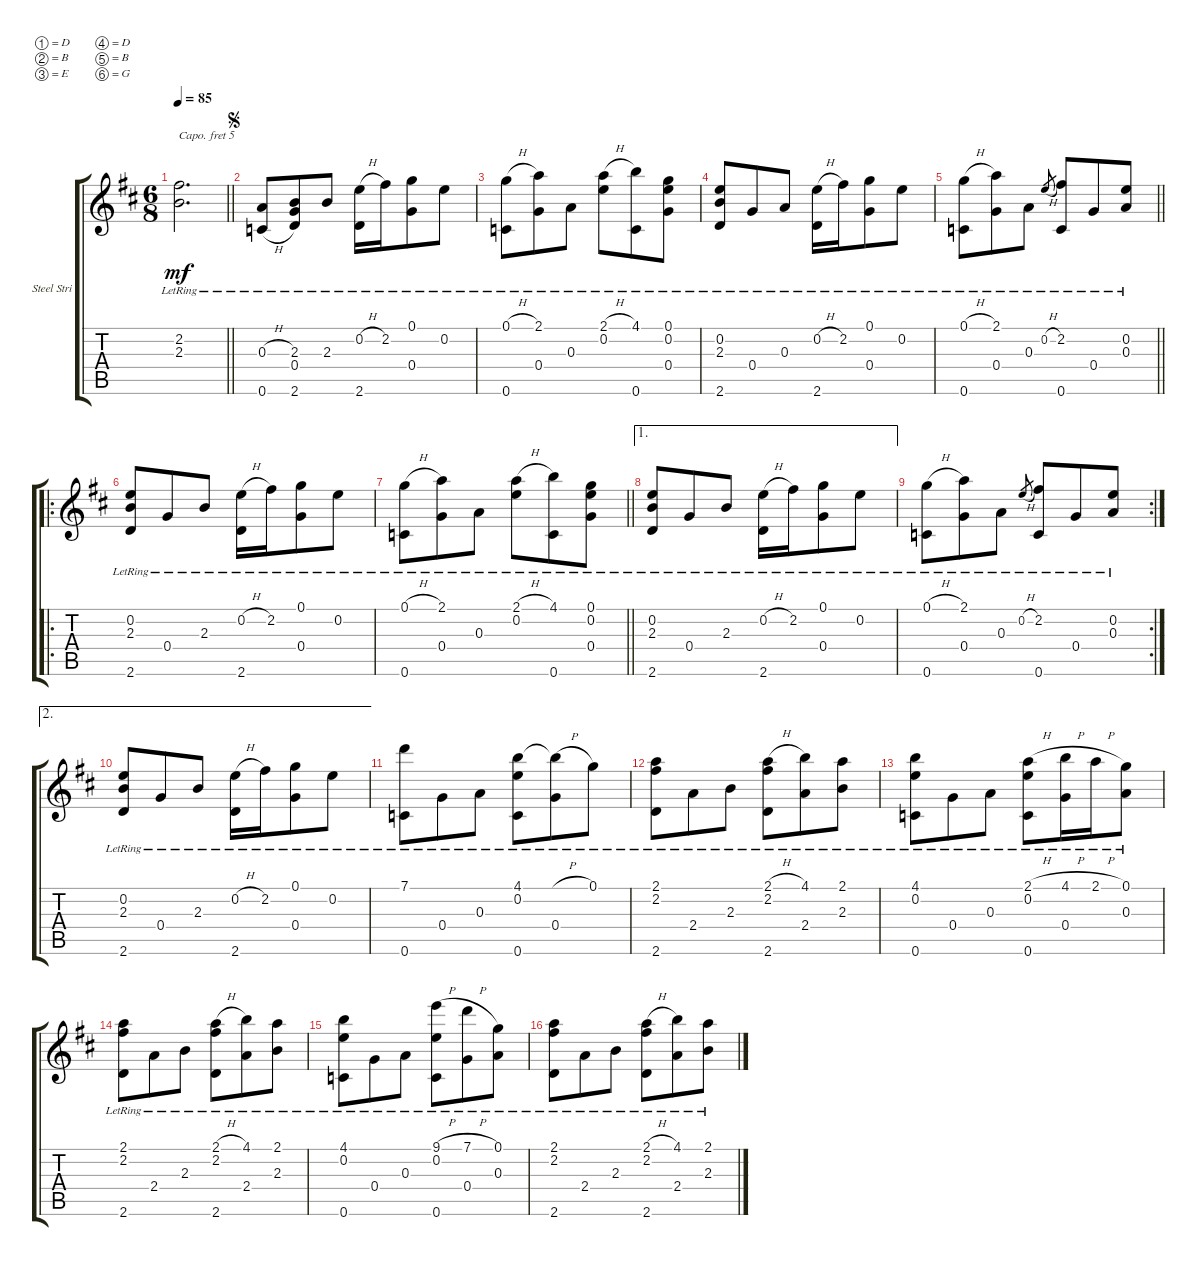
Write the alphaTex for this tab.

\bracketExtendMode groupsimilarinstruments
\firstSystemTrackNameOrientation horizontal
\otherSystemsTrackNameOrientation horizontal
\track ("Steel String Acoustic Guitar" "Steel Stri") {instrument acousticguitarsteel}
\staff {score tabs}
\capo 5
\tuning (D4 B3 E3 D3 B2 G2)
\ts (6 8)
\tempo 85
\clef g2
\barLineRight lightlight
\ks d
(2.2{lr t} 2.3{lr t}).2{d dy mf} |
\section ("" "")
\jump segno
(0.3{h lr} 0.6{h lr}).8 (2.3{lr} 0.4{lr} 2.6{lr}).8 2.3{lr}.8 (0.2{h lr} 2.6{lr}).16 2.2{lr}.16 (0.1{lr} 0.4{lr}).8 0.2{lr}.8 |
(0.1{h lr} 0.6{lr}).8 (2.1{lr} 0.4{lr}).8 0.3{lr}.8 (2.1{h lr} 0.2{lr}).8 (4.1{lr} 0.6{lr}).8 (0.1{lr} 0.2{lr} 0.4{lr}).8 |
(0.2{lr} 2.3{lr} 2.6{lr}).8 0.4{lr}.8 0.3{lr}.8 (0.2{h lr} 2.6{lr}).16 2.2{lr}.16 (0.1{lr} 0.4{lr}).8 0.2{lr}.8 |
\barLineRight lightlight
(0.1{h lr} 0.6{lr}).8 (2.1{lr} 0.4{lr}).8 0.3{lr}.8 0.2{h lr}.8{gr} (2.2{lr} 0.6{lr}).8 0.4{lr}.8 (0.2{lr} 0.3{lr}).8 |
\ro
(0.2{lr} 2.3{lr} 2.6{lr}).8 0.4{lr}.8 2.3{lr}.8 (0.2{h lr} 2.6{lr}).16 2.2{lr}.16 (0.1{lr} 0.4{lr}).8 0.2{lr}.8 |
\barLineRight lightlight
(0.1{h lr} 0.6{lr}).8 (2.1{lr} 0.4{lr}).8 0.3{lr}.8 (2.1{h lr} 0.2{lr}).8 (4.1{lr} 0.6{lr}).8 (0.1{lr} 0.2{lr} 0.4{lr}).8 |
\ae 1
(0.2{lr} 2.3{lr} 2.6{lr}).8 0.4{lr}.8 2.3{lr}.8 (0.2{h lr} 2.6{lr}).16 2.2{lr}.16 (0.1{lr} 0.4{lr}).8 0.2{lr}.8 |
\rc 2
(0.1{h lr} 0.6{lr}).8 (2.1{lr} 0.4{lr}).8 0.3{lr}.8 0.2{h lr}.8{gr} (2.2{lr} 0.6{lr}).8 0.4{lr}.8 (0.2{lr} 0.3{lr}).8 |
\ae 2
(0.2{lr} 2.3{lr} 2.6{lr}).8 0.4{lr}.8 2.3{lr}.8 (0.2{h lr} 2.6{lr}).16 2.2{lr}.16 (0.1{lr} 0.4{lr}).8 0.2{lr}.8 |
(7.1{lr} 0.6{lr}).8 0.4{lr}.8 0.3{lr}.8 (4.1{lr} 0.2{lr} 0.6{lr}).8 (4.1{h lr t} 0.4{lr}).8 0.1{lr}.8 |
(2.1{lr} 2.2{lr} 2.6{lr}).8 2.4{lr}.8 2.3{lr}.8 (2.1{h lr} 2.2{lr} 2.6{lr}).8 (4.1{lr} 2.4{lr}).8 (2.1{lr} 2.3{lr}).8 |
(4.1{lr} 0.2{lr} 0.6{lr}).8 0.4{lr}.8 0.3{lr}.8 (2.1{h lr} 0.2{lr} 0.6{lr}).8 (4.1{h lr} 0.4{lr}).16 2.1{h lr}.16 (0.1{lr} 0.3{lr}).8 |
(2.1{lr} 2.2{lr} 2.6{lr}).8 2.4{lr}.8 2.3{lr}.8 (2.1{h lr} 2.2{lr} 2.6{lr}).8 (4.1{lr} 2.4{lr}).8 (2.1{lr} 2.3{lr}).8 |
(4.1{lr} 0.2{lr} 0.6{lr}).8 0.4{lr}.8 0.3{lr}.8 (9.1{h lr} 0.2{lr} 0.6{lr}).8 (7.1{h lr} 0.4{lr}).8 (0.1{lr} 0.3{lr}).8 |
(2.1{lr} 2.2{lr} 2.6{lr}).8 2.4{lr}.8 2.3{lr}.8 (2.1{h lr} 2.2{lr} 2.6{lr}).8 (4.1{lr} 2.4{lr}).8 (2.1{lr} 2.3{lr}).8
